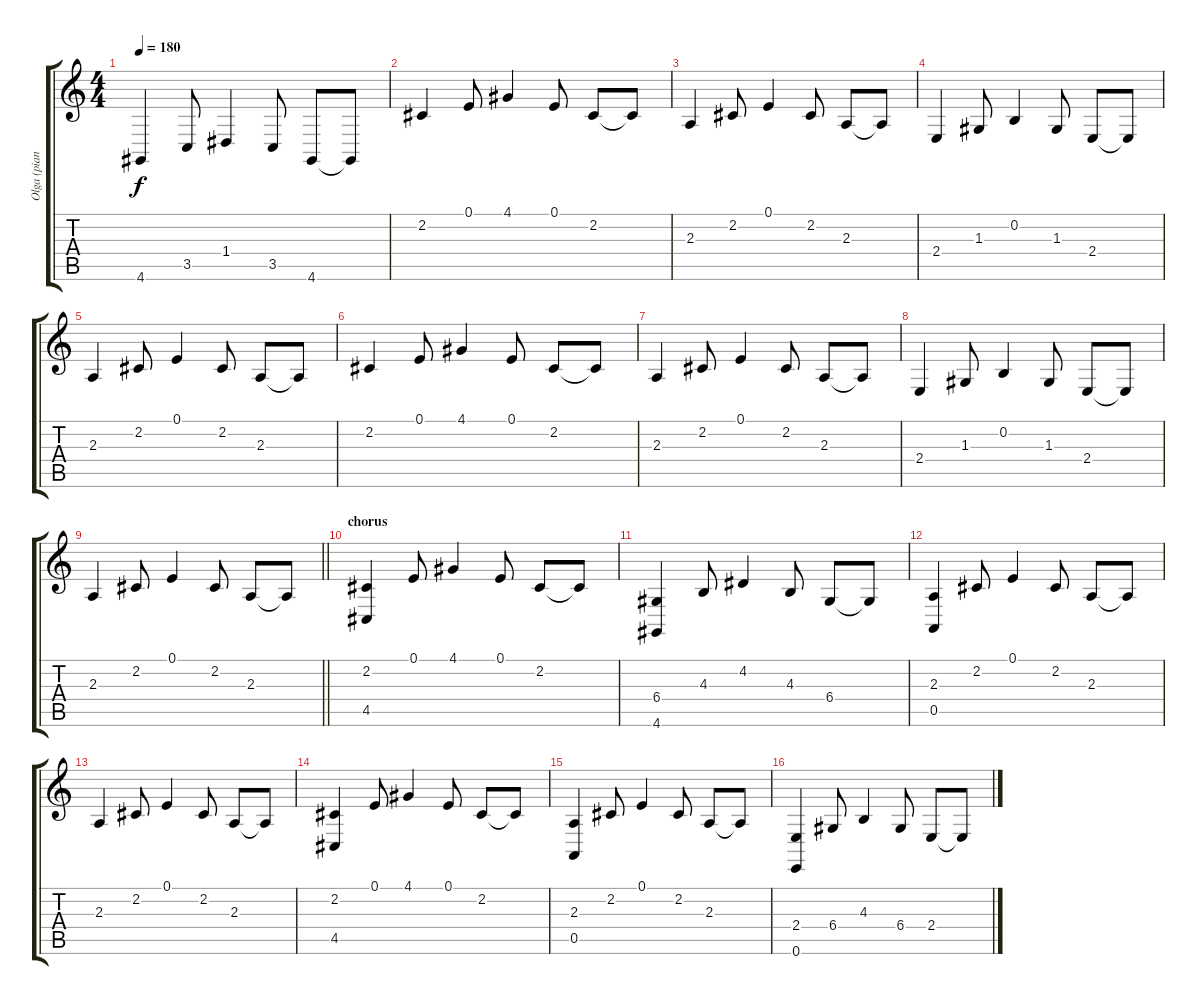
\track ("Olga (piano)" "Olga (pian") {instrument brightacousticpiano}
\staff {score tabs}
\tuning (E4 B3 G3 D3 A2 E2) {hide}
\ts (4 4)
\tempo 180
\clef g2
\ks c
4.6.4{dy f} 3.5.8 1.4.4 3.5.8 4.6.8 4.6{t}.8 |
2.2.4 0.1.8 4.1.4 0.1.8 2.2.8 2.2{t}.8 |
2.3.4 2.2.8 0.1.4 2.2.8 2.3.8 2.3{t}.8 |
2.4.4 1.3.8 0.2.4 1.3.8 2.4.8 2.4{t}.8 |
2.3.4 2.2.8 0.1.4 2.2.8 2.3.8 2.3{t}.8 |
2.2.4 0.1.8 4.1.4 0.1.8 2.2.8 2.2{t}.8 |
2.3.4 2.2.8 0.1.4 2.2.8 2.3.8 2.3{t}.8 |
2.4.4 1.3.8 0.2.4 1.3.8 2.4.8 2.4{t}.8 |
\barLineRight lightlight
2.3.4 2.2.8 0.1.4 2.2.8 2.3.8 2.3{t}.8 |
\section ("" "chorus")
(2.2 4.5).4 0.1.8 4.1.4 0.1.8 2.2.8 2.2{t}.8 |
(6.4 4.6).4 4.3.8 4.2.4 4.3.8 6.4.8 6.4{t}.8 |
(2.3 0.5).4 2.2.8 0.1.4 2.2.8 2.3.8 2.3{t}.8 |
2.3.4 2.2.8 0.1.4 2.2.8 2.3.8 2.3{t}.8 |
(2.2 4.5).4 0.1.8 4.1.4 0.1.8 2.2.8 2.2{t}.8 |
(2.3 0.5).4 2.2.8 0.1.4 2.2.8 2.3.8 2.3{t}.8 |
(2.4 0.6).4 6.4.8 4.3.4 6.4.8 2.4.8 2.4{t}.8
